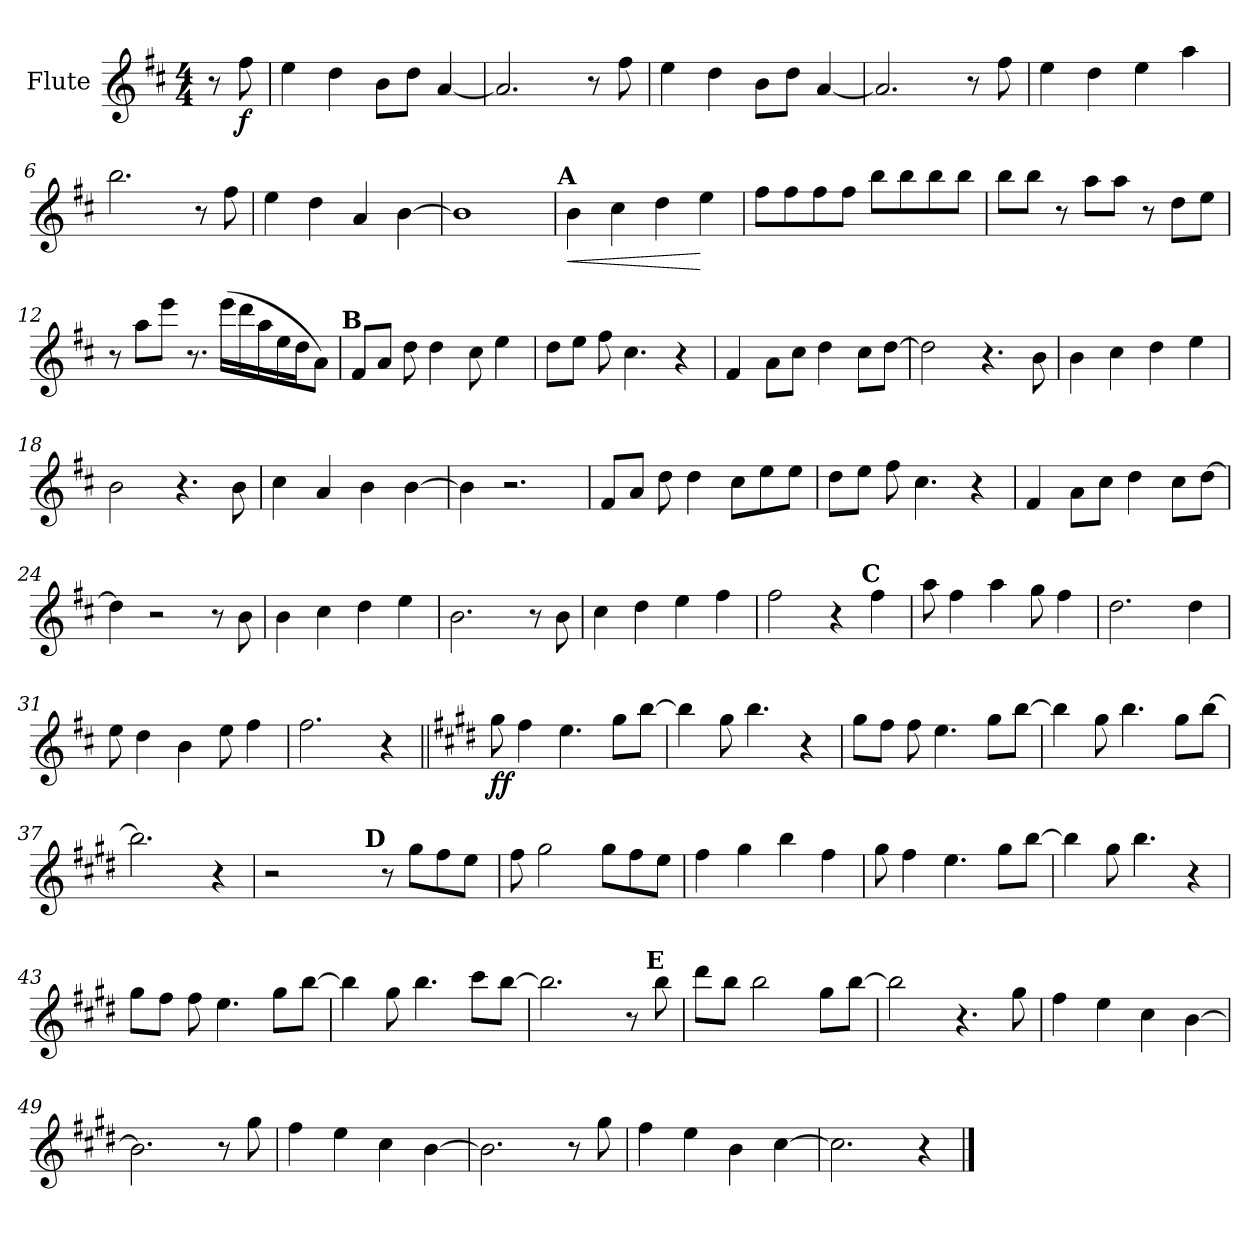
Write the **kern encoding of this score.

**kern	**dynam
*part1	*part1
*staff1	*staff1
*I"Flute	*
*I'Fl.	*
!!LO:PB:g=z
*clefG2	*
*k[f#c#]	*
*D:	*
*M4/4	*
*MM120	*
=	=
8r	.
8ff#i\	f
=1	=1
4eei\	.
4ddi\	.
8bi\L	.
8ddi\J	.
[4ai/	.
=2	=2
2.ai/]	.
8r	.
8ff#i\	.
=3	=3
4eei\	.
4ddi\	.
8bi\L	.
8ddi\J	.
[4ai/	.
=4	=4
2.ai/]	.
8r	.
8ff#i\	.
=5	=5
4eei\	.
4ddi\	.
4eei\	.
4aai\	.
=6	=6
2.bbi\	.
8r	.
8ff#i\	.
!!LO:LB:g=z
=7	=7
4eei\	.
4ddi\	.
4ai/	.
[4bi\	.
=8	=8
1bi]	.
=9	=9
!LO:TX:a:B:cj:t=A	!
!	!LO:HP:b
4bi\	<
4cc#i\	.
4ddi\	.
4eei\	[
=10	=10
8ff#i\L	.
8ff#i\	.
8ff#i\	.
8ff#i\J	.
8bbi\L	.
8bbi\	.
8bbi\	.
8bbi\J	.
=11	=11
8bbi\L	.
8bbi\J	.
8r	.
8aai\L	.
8aai\J	.
8r	.
8ddi\L	.
8eei\J	.
!!LO:LB:g=z
=12	=12
8r	.
8aai\L	.
8eeei\J	.
8.r	.
(16eeei\LL	.
16dddi\	.
16aai\	.
16eei\	.
16ddi\J	.
8ai\J)	.
=13	=13
!LO:TX:a:B:cj:t=B	!
8f#i/L	.
8ai/J	.
8ddi\	.
4ddi\	.
8cc#i\	.
4eei\	.
=14	=14
8ddi\L	.
8eei\J	.
8ff#i\	.
4.cc#i\	.
4r	.
=15	=15
4f#i/	.
8ai\L	.
8cc#i\J	.
4ddi\	.
8cc#i\L	.
[8ddi\J	.
=16	=16
2ddi\]	.
4.r	.
8bi\	.
!!LO:LB:g=z
=17	=17
4bi\	.
4cc#i\	.
4ddi\	.
4eei\	.
=18	=18
2bi\	.
4.r	.
8bi\	.
=19	=19
4cc#i\	.
4ai/	.
4bi\	.
[4bi\	.
=20	=20
4bi\]	.
2.r	.
=21	=21
8f#i/L	.
8ai/J	.
8ddi\	.
4ddi\	.
8cc#i\L	.
8eei\	.
8eei\J	.
=22	=22
8ddi\L	.
8eei\J	.
8ff#i\	.
4.cc#i\	.
4r	.
!!LO:LB:g=z
=23	=23
4f#i/	.
8ai\L	.
8cc#i\J	.
4ddi\	.
8cc#i\L	.
[8ddi\J	.
=24	=24
4ddi\]	.
2r	.
8r	.
8bi\	.
=25	=25
4bi\	.
4cc#i\	.
4ddi\	.
4eei\	.
=26	=26
2.bi\	.
8r	.
8bi\	.
=27	=27
4cc#i\	.
4ddi\	.
4eei\	.
4ff#i\	.
=28	=28
2ff#i\	.
4r	.
!LO:TX:a:B:cj:t=C	!
4ff#i\	.
!!LO:LB:g=z
=29	=29
8aai\	.
4ff#i\	.
4aai\	.
8ggi\	.
4ff#i\	.
=30	=30
2.ddi\	.
4ddi\	.
=31	=31
8eei\	.
4ddi\	.
4bi\	.
8eei\	.
4ff#i\	.
=32	=32
2.ff#i\	.
4r	.
!!LO:LB:g=z
=33||	=33||
*k[f#c#g#d#]	*
*E:	*
8gg#i\	ff
4ff#i\	.
4.eei\	.
8gg#i\L	.
[8bbi\J	.
=34	=34
4bbi\]	.
8gg#i\	.
4.bbi\	.
4r	.
=35	=35
8gg#i\L	.
8ff#i\J	.
8ff#i\	.
4.eei\	.
8gg#i\L	.
[8bbi\J	.
=36	=36
4bbi\]	.
8gg#i\	.
4.bbi\	.
8gg#i\L	.
[8bbi\J	.
=37	=37
2.bbi\]	.
4r	.
!!LO:LB:g=z
=38	=38
*^	*
2r	4ryy	.
.	8ryy	.
.	16ryy	.
.	32ryy	.
.	64ryy	.
.	512.ryy	.
!	!LO:TX:a:B:cj:t=D	!
.	2ryy	.
8r	.	.
8gg#i\L	.	.
8ff#i\	.	.
8eei\J	.	.
.	128ryy	.
.	256ryy	.
.	1024ryy	.
*v	*v	*
=39	=39
8ff#i\	.
2gg#i\	.
8gg#i\L	.
8ff#i\	.
8eei\J	.
=40	=40
4ff#i\	.
4gg#i\	.
4bbi\	.
4ff#i\	.
=41	=41
8gg#i\	.
4ff#i\	.
4.eei\	.
8gg#i\L	.
[8bbi\J	.
=42	=42
4bbi\]	.
8gg#i\	.
4.bbi\	.
4r	.
=43	=43
8gg#i\L	.
8ff#i\J	.
8ff#i\	.
4.eei\	.
8gg#i\L	.
[8bbi\J	.
!!LO:LB:g=z
=44	=44
4bbi\]	.
8gg#i\	.
4.bbi\	.
8ccc#i\L	.
[8bbi\J	.
=45	=45
2.bbi\]	.
8r	.
!LO:TX:a:B:cj:t=E	!
8bbi\	.
=46	=46
8ddd#i\L	.
8bbi\J	.
2bbi\	.
8gg#i\L	.
[8bbi\J	.
=47	=47
2bbi\]	.
4.r	.
8gg#i\	.
=48	=48
4ff#i\	.
4eei\	.
4cc#i\	.
[4bi\	.
!!LO:LB:g=z
=49	=49
2.bi\]	.
8r	.
8gg#i\	.
=50	=50
4ff#i\	.
4eei\	.
4cc#i\	.
[4bi\	.
=51	=51
2.bi\]	.
8r	.
8gg#i\	.
=52	=52
4ff#i\	.
4eei\	.
4bi\	.
[4cc#i\	.
=53	=53
2.cc#i\]	.
4r	.
==	==
*-	*-
